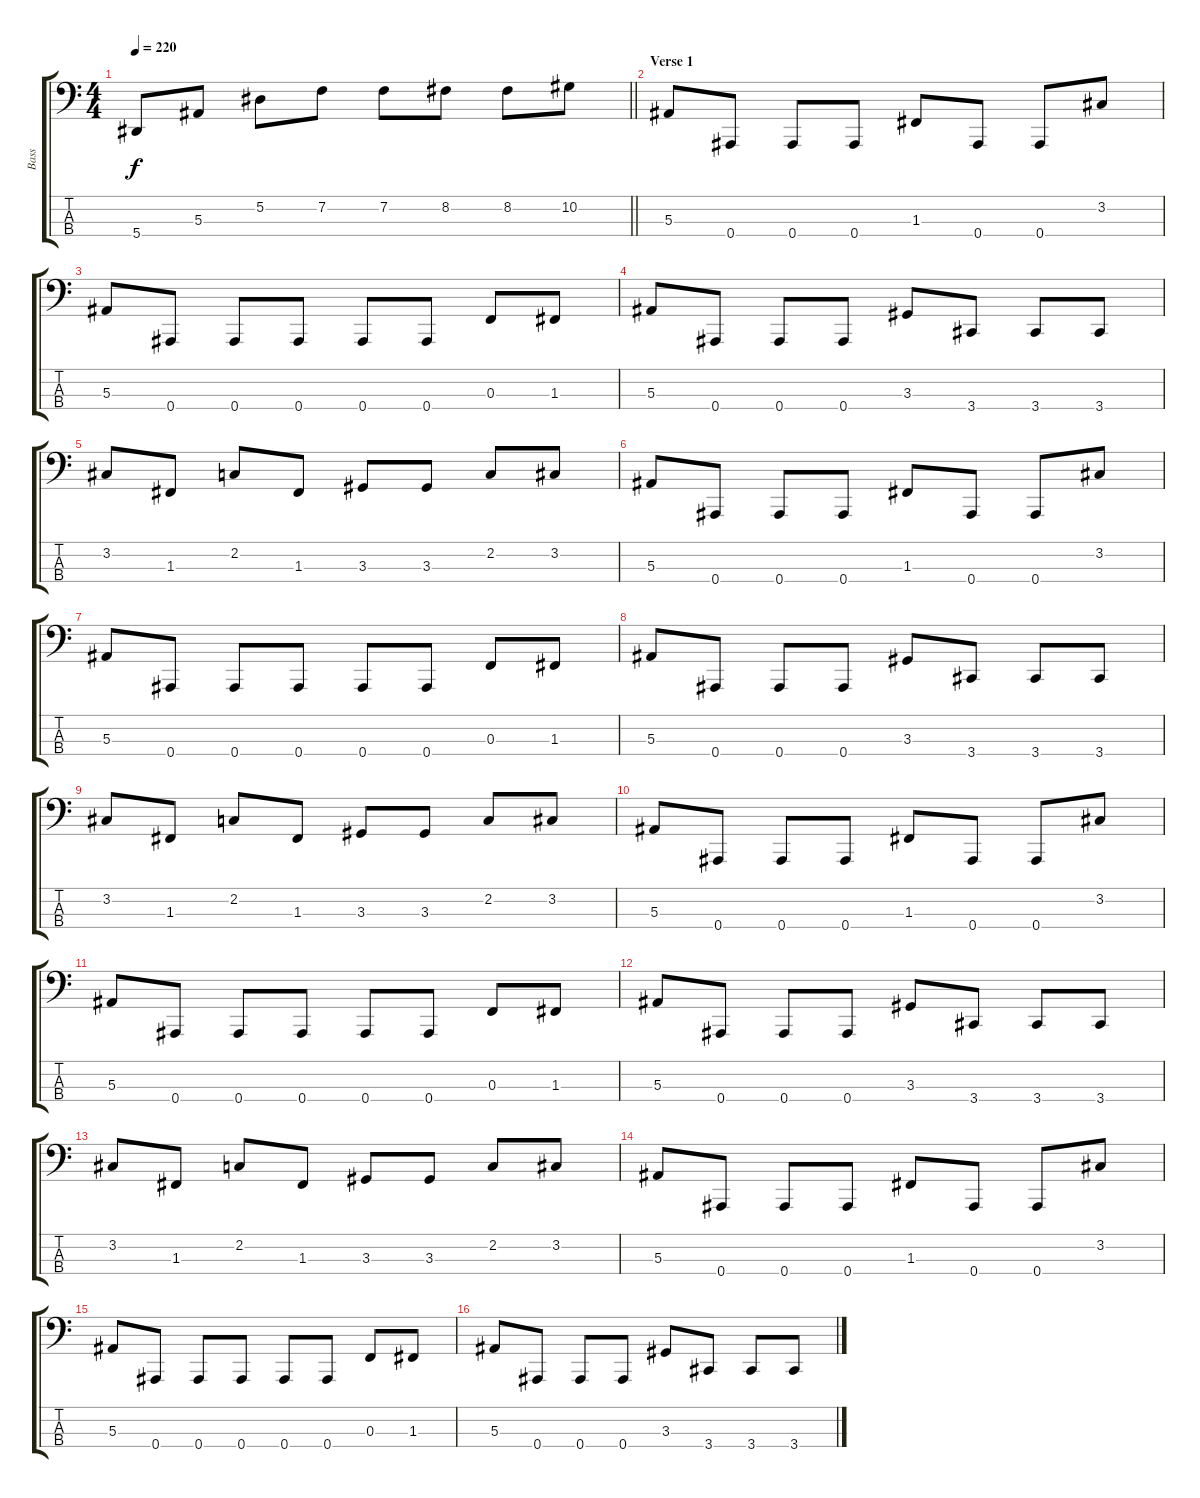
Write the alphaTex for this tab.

\track ("Bass" "Bass") {instrument electricbassfinger}
\staff {score tabs}
\tuning (Eb2 Bb1 F1 Bb0) {hide}
\ts (4 4)
\tempo 220
\clef f4
\barLineRight lightlight
\ks c
5.4.8{dy f} 5.3.8 5.2.8 7.2.8 7.2.8 8.2.8 8.2.8 10.2.8 |
\section ("" "Verse 1")
5.3.8 0.4.8 0.4.8 0.4.8 1.3.8 0.4.8 0.4.8 3.2.8 |
5.3.8 0.4.8 0.4.8 0.4.8 0.4.8 0.4.8 0.3.8 1.3.8 |
5.3.8 0.4.8 0.4.8 0.4.8 3.3.8 3.4.8 3.4.8 3.4.8 |
3.2.8 1.3.8 2.2.8 1.3.8 3.3.8 3.3.8 2.2.8 3.2.8 |
5.3.8 0.4.8 0.4.8 0.4.8 1.3.8 0.4.8 0.4.8 3.2.8 |
5.3.8 0.4.8 0.4.8 0.4.8 0.4.8 0.4.8 0.3.8 1.3.8 |
5.3.8 0.4.8 0.4.8 0.4.8 3.3.8 3.4.8 3.4.8 3.4.8 |
3.2.8 1.3.8 2.2.8 1.3.8 3.3.8 3.3.8 2.2.8 3.2.8 |
5.3.8 0.4.8 0.4.8 0.4.8 1.3.8 0.4.8 0.4.8 3.2.8 |
5.3.8 0.4.8 0.4.8 0.4.8 0.4.8 0.4.8 0.3.8 1.3.8 |
5.3.8 0.4.8 0.4.8 0.4.8 3.3.8 3.4.8 3.4.8 3.4.8 |
3.2.8 1.3.8 2.2.8 1.3.8 3.3.8 3.3.8 2.2.8 3.2.8 |
5.3.8 0.4.8 0.4.8 0.4.8 1.3.8 0.4.8 0.4.8 3.2.8 |
5.3.8 0.4.8 0.4.8 0.4.8 0.4.8 0.4.8 0.3.8 1.3.8 |
5.3.8 0.4.8 0.4.8 0.4.8 3.3.8 3.4.8 3.4.8 3.4.8
